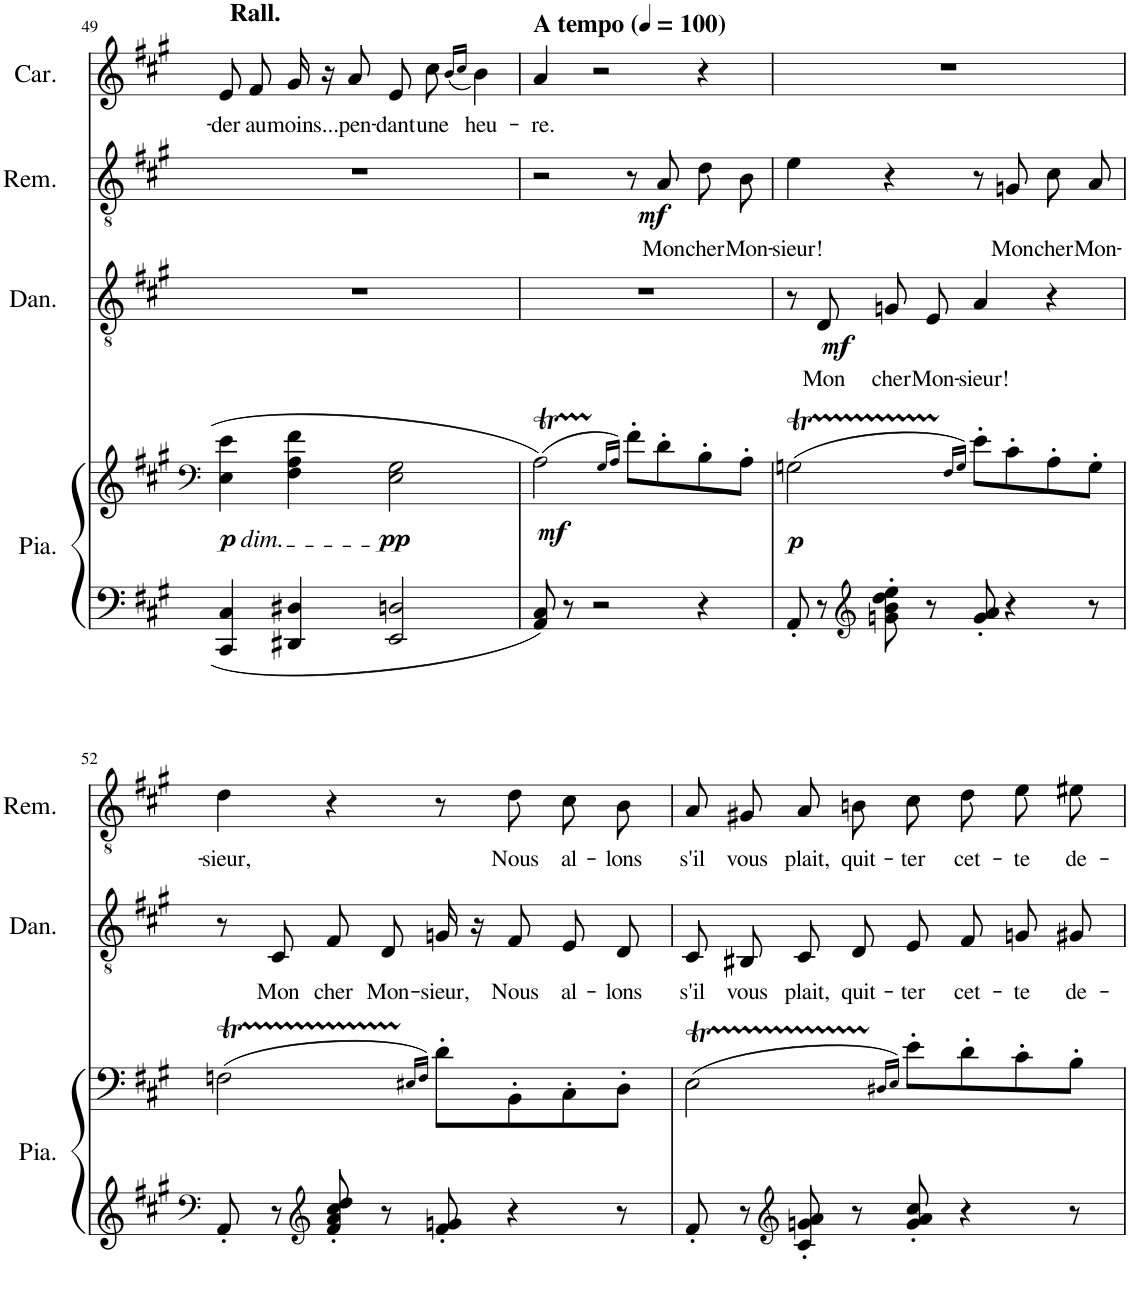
**kern	**kern	**dynam	**kern	**text	**dynam	**kern	**text	**dynam	**kern	**text
*part4	*part4	*part4	*part3	*part3	*part3	*part2	*part2	*part2	*part1	*part1
*staff5	*staff4	*staff4/5	*staff3	*staff3	*staff3	*staff2	*staff2	*staff2	*staff1	*staff1
*I"Piano	*	*	*I"Dancairo	*	*	*I"Remendado	*	*	*I"Carmen	*
*I'Pia.	*	*	*I'Dan.	*	*	*I'Rem.	*	*	*I'Car.	*
!!LO:PB:g=z
*clefF4	*clefF4	*	*clefGv2	*	*	*clefGv2	*	*	*clefG2	*
*k[f#c#g#]	*k[f#c#g#]	*	*k[f#c#g#]	*	*	*k[f#c#g#]	*	*	*k[f#c#g#]	*
*M4/4	*M4/4	*	*M4/4	*	*	*M4/4	*	*	*M4/4	*
*met(c)	*met(c)	*	*met(c)	*	*	*met(c)	*	*	*met(c)	*
=49	=49	=49	=49	=49	=49	=49	=49	=49	=49	=49
!	!LO:TX:b:i:t=dim.	!	!	!	!	!	!	!	!	!
!	!	!LO:DY:b	!	!	!	!	!	!	!	!LO:LY:b
4CC#/ 4C#/	4E\ 4e\	p	1r	.	.	1r	.	.	8e/	-der
!	!	!	!	!	!	!	!	!	!	!LO:LY:b
.	.	.	.	.	.	.	.	.	8f#/	au
!	!	!	!	!	!	!	!	!	!	!LO:LY:b
4DD#X/ 4D#X/	4F#\ 4A\ 4f#\	.	.	.	.	.	.	.	16g#/	moins...
.	.	.	.	.	.	.	.	.	16r	.
!	!	!	!	!	!	!	!	!	!	!LO:LY:b
.	.	.	.	.	.	.	.	.	8a/	pen-
!	!	!LO:DY:b	!	!	!	!	!	!	!	!LO:LY:b
2EE/ 2Dn/	2E\ 2G#\	pp	.	.	.	.	.	.	8e/	-dant
!	!	!	!	!	!	!	!	!	!	!LO:LY:b
.	.	.	.	.	.	.	.	.	8cc#\	une
.	.	.	.	.	.	.	.	.	(16qb/LL	.
.	.	.	.	.	.	.	.	.	16qcc#/JJ	.
!	!	!	!	!	!	!	!	!	!	!LO:LY:b
.	.	.	.	.	.	.	.	.	4b\)	heu-
=50	=50	=50	=50	=50	=50	=50	=50	=50	=50	=50
!	!	!LO:DY:b	!	!	!	!	!	!	!	!LO:LY:b
8AA/ 8C#/	(2AT\	mf	1r	.	.	2r	.	.	4a/	-re.
8r	.	.	.	.	.	.	.	.	.	.
2r	.	.	.	.	.	.	.	.	2r	.
.	16qG#/LL	.	.	.	.	.	.	.	.	.
.	16qA/JJ)	.	.	.	.	.	.	.	.	.
.	8f#'\L	.	.	.	.	8r	.	.	.	.
!	!	!	!	!	!	!	!LO:LY:b	!LO:DY:b	!	!
.	8d'\	.	.	.	.	8A/	Mon	mf	.	.
!	!	!	!	!	!	!	!LO:LY:b	!	!	!
4r	8B'\	.	.	.	.	8d\L	cher	.	4r	.
!	!	!	!	!	!	!	!LO:LY:b	!	!	!
.	8A'\J	.	.	.	.	8B\J	Mon-	.	.	.
=51	=51	=51	=51	=51	=51	=51	=51	=51	=51	=51
!	!	!LO:DY:b	!	!	!	!	!LO:LY:b	!	!	!
8AA'/	(2GnT\	p	8r	.	.	4e\	-sieur!	.	1r	.
!	!	!	!	!LO:LY:b	!LO:DY:b	!	!	!	!	!
8r	.	.	8D/	Mon	mf	.	.	.	.	.
*clefG2	*	*	*	*	*	*	*	*	*	*
!	!	!	!	!LO:LY:b	!	!	!	!	!	!
8gn\' 8b\' 8dd\' 8ee\'	.	.	8Gn/L	cher	.	4r	.	.	.	.
!	!	!	!	!LO:LY:b	!	!	!	!	!	!
8r	.	.	8E/J	Mon-	.	.	.	.	.	.
.	16qF#/LL	.	.	.	.	.	.	.	.	.
.	16qG/JJ)	.	.	.	.	.	.	.	.	.
!	!	!	!	!LO:LY:b	!	!	!	!	!	!
8g/' 8a/'	8e'\L	.	4A/	-sieur!	.	8r	.	.	.	.
!	!	!	!	!	!	!	!LO:LY:b	!	!	!
4r	8c#'\	.	.	.	.	8Gn/	Mon	.	.	.
!	!	!	!	!	!	!	!LO:LY:b	!	!	!
.	8A'\	.	4r	.	.	8c#\L	cher	.	.	.
!	!	!	!	!	!	!	!LO:LY:b	!	!	!
8r	8G'\J	.	.	.	.	8A\J	Mon-	.	.	.
!!LO:LB:g=z
=52	=52	=52	=52	=52	=52	=52	=52	=52	=52	=52
*clefF4	*	*	*	*	*	*	*	*	*	*
!	!	!	!	!	!	!	!LO:LY:b	!	!	!
8AA'/	(2FnT\	.	8r	.	.	4d\	-sieur,	.	1r	.
!	!	!	!	!LO:LY:b	!	!	!	!	!	!
8r	.	.	8C#/	Mon	.	.	.	.	.	.
*clefG2	*	*	*	*	*	*	*	*	*	*
!	!	!	!	!LO:LY:b	!	!	!	!	!	!
8f#/' 8a/' 8cc#/' 8dd/'	.	.	8F#/L	cher	.	4r	.	.	.	.
!	!	!	!	!LO:LY:b	!	!	!	!	!	!
8r	.	.	8D/J	Mon-	.	.	.	.	.	.
.	16qE#X/LL	.	.	.	.	.	.	.	.	.
.	16qF/JJ)	.	.	.	.	.	.	.	.	.
!	!	!	!	!LO:LY:b	!	!	!	!	!	!
8f#/' 8gn/'	8d'\L	.	16Gn/	-sieur,	.	8r	.	.	.	.
.	.	.	16r	.	.	.	.	.	.	.
!	!	!	!	!LO:LY:b	!	!	!LO:LY:b	!	!	!
4r	8BB'\	.	8F#/	Nous	.	8d\	Nous	.	.	.
!	!	!	!	!LO:LY:b	!	!	!LO:LY:b	!	!	!
.	8C#'\	.	8E/L	al-	.	8c#\L	al-	.	.	.
!	!	!	!	!LO:LY:b	!	!	!LO:LY:b	!	!	!
8r	8D'\J	.	8D/J	-lons	.	8B\J	-lons	.	.	.
=53	=53	=53	=53	=53	=53	=53	=53	=53	=53	=53
!	!	!	!	!LO:LY:b	!	!	!LO:LY:b	!	!	!
8f#'/	(2ET\	.	8C#/L	s'il	.	8A/L	s'il	.	1r	.
!	!	!	!	!LO:LY:b	!	!	!LO:LY:b	!	!	!
8r	.	.	8BB#X/J	vous	.	8G#X/J	vous	.	.	.
*clefG2	*	*	*	*	*	*	*	*	*	*
!	!	!	!	!LO:LY:b	!	!	!LO:LY:b	!	!	!
8c#/' 8gn/' 8a/'	.	.	8C#/L	plait,	.	8A/L	plait,	.	.	.
!	!	!	!	!LO:LY:b	!	!	!LO:LY:b	!	!	!
8r	.	.	8D/J	quit-	.	8Bn/J	quit-	.	.	.
.	16qD#X/LL	.	.	.	.	.	.	.	.	.
.	16qE/JJ)	.	.	.	.	.	.	.	.	.
!	!	!	!	!LO:LY:b	!	!	!LO:LY:b	!	!	!
8g/' 8a/' 8cc#/'	8e'\L	.	8E/L	-ter	.	8c#\L	-ter	.	.	.
!	!	!	!	!LO:LY:b	!	!	!LO:LY:b	!	!	!
4r	8d'\	.	8F#/J	cet-	.	8d\J	cet-	.	.	.
!	!	!	!	!LO:LY:b	!	!	!LO:LY:b	!	!	!
.	8c#'\	.	8Gn/L	-te	.	8e\L	-te	.	.	.
!	!	!	!	!LO:LY:b	!	!	!LO:LY:b	!	!	!
8r	8B'\J	.	8G#X/J	de-	.	8e#X\J	de-	.	.	.
=	=	=	=	=	=	=	=	=	=	=
*-	*-	*-	*-	*-	*-	*-	*-	*-	*-	*-
